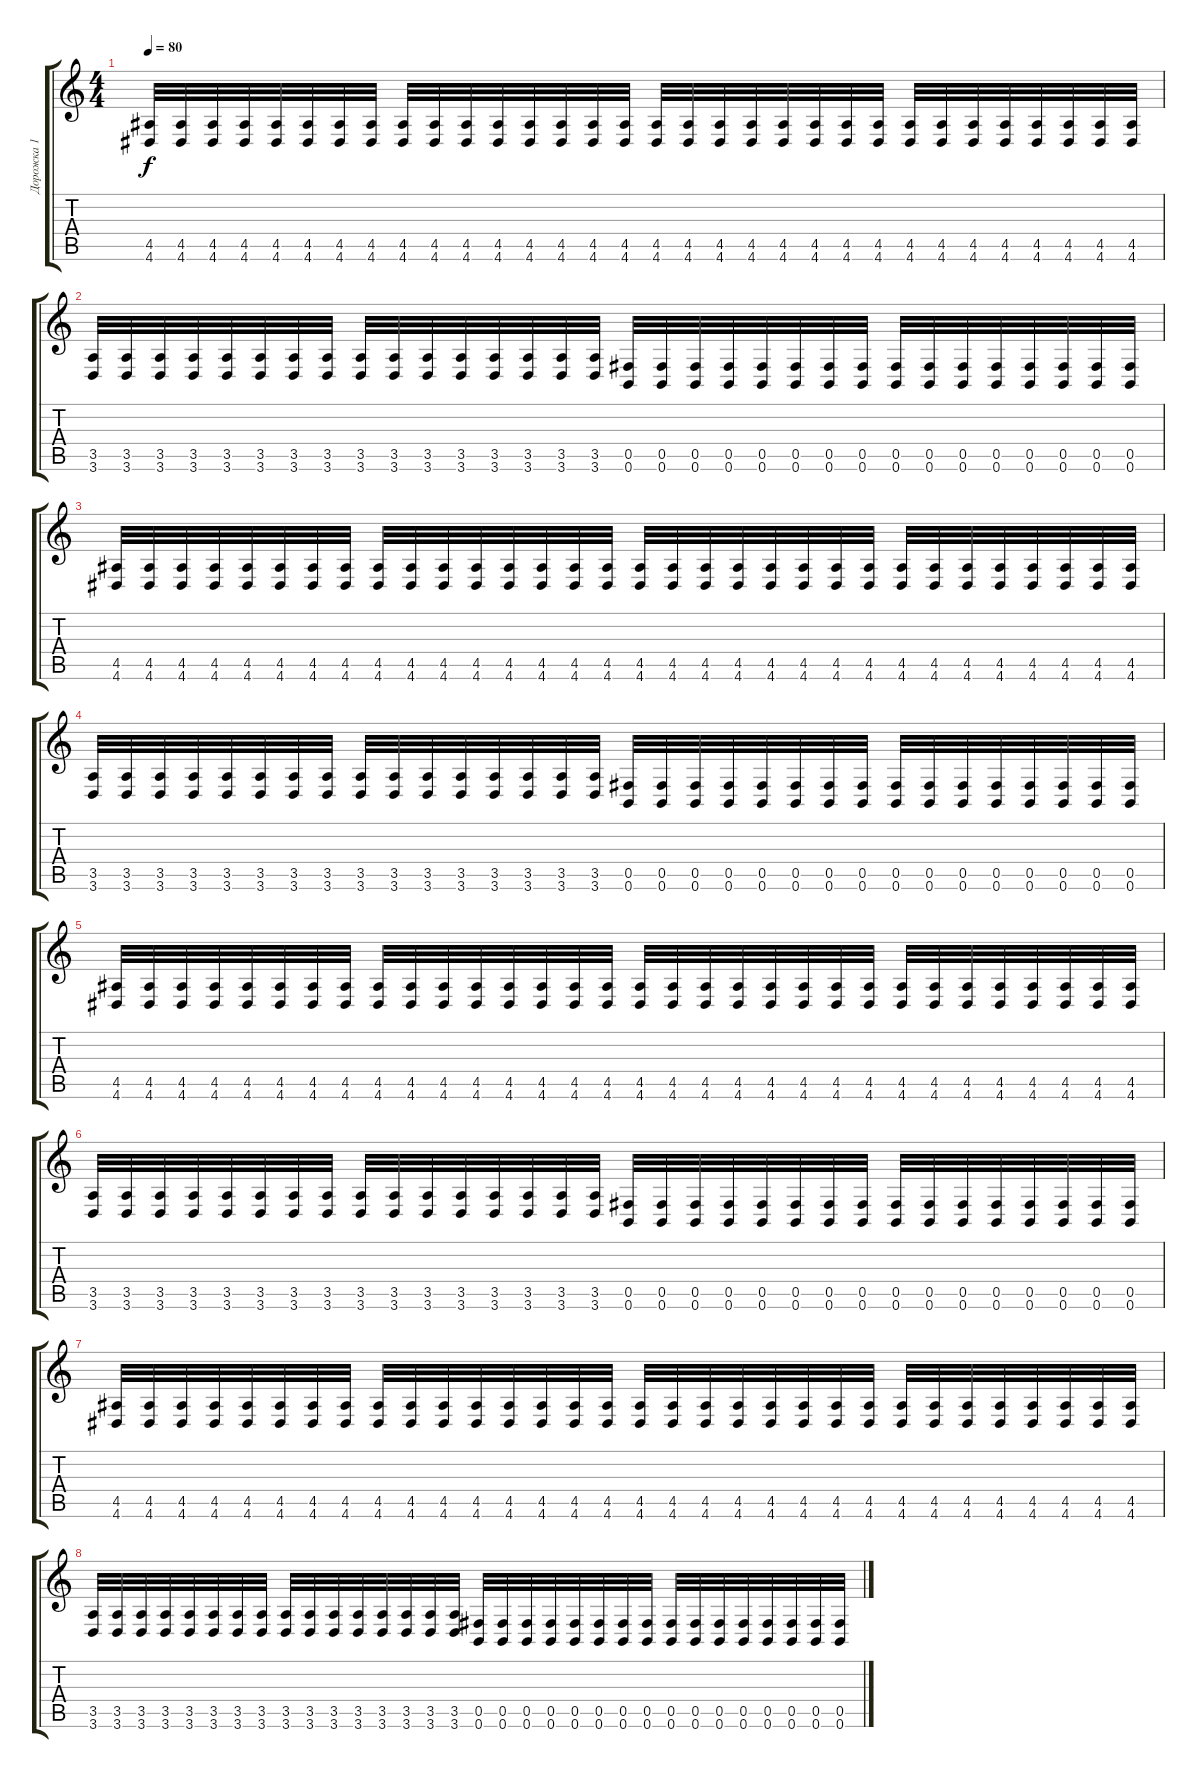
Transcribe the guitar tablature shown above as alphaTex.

\track ("Дорожка 1" "Дорожка 1") {instrument distortionguitar}
\staff {score tabs}
\tuning (Db4 Ab3 E3 B2 Gb2 B1) {hide}
\ts (4 4)
\tempo 80
\clef g2
\ks c
(4.5 4.6).32{dy f balance 16} (4.5 4.6).32 (4.5 4.6).32 (4.5 4.6).32 (4.5 4.6).32 (4.5 4.6).32 (4.5 4.6).32 (4.5 4.6).32 (4.5 4.6).32 (4.5 4.6).32 (4.5 4.6).32 (4.5 4.6).32 (4.5 4.6).32 (4.5 4.6).32 (4.5 4.6).32 (4.5 4.6).32 (4.5 4.6).32 (4.5 4.6).32 (4.5 4.6).32 (4.5 4.6).32 (4.5 4.6).32 (4.5 4.6).32 (4.5 4.6).32 (4.5 4.6).32 (4.5 4.6).32 (4.5 4.6).32 (4.5 4.6).32 (4.5 4.6).32 (4.5 4.6).32 (4.5 4.6).32 (4.5 4.6).32 (4.5 4.6).32 |
(3.5 3.6).32 (3.5 3.6).32 (3.5 3.6).32 (3.5 3.6).32 (3.5 3.6).32 (3.5 3.6).32 (3.5 3.6).32 (3.5 3.6).32 (3.5 3.6).32 (3.5 3.6).32 (3.5 3.6).32 (3.5 3.6).32 (3.5 3.6).32 (3.5 3.6).32 (3.5 3.6).32 (3.5 3.6).32 (0.5 0.6).32 (0.5 0.6).32 (0.5 0.6).32 (0.5 0.6).32 (0.5 0.6).32 (0.5 0.6).32 (0.5 0.6).32 (0.5 0.6).32 (0.5 0.6).32 (0.5 0.6).32 (0.5 0.6).32 (0.5 0.6).32 (0.5 0.6).32 (0.5 0.6).32 (0.5 0.6).32 (0.5 0.6).32 |
(4.5 4.6).32 (4.5 4.6).32 (4.5 4.6).32 (4.5 4.6).32 (4.5 4.6).32 (4.5 4.6).32 (4.5 4.6).32 (4.5 4.6).32 (4.5 4.6).32 (4.5 4.6).32 (4.5 4.6).32 (4.5 4.6).32 (4.5 4.6).32 (4.5 4.6).32 (4.5 4.6).32 (4.5 4.6).32 (4.5 4.6).32 (4.5 4.6).32 (4.5 4.6).32 (4.5 4.6).32 (4.5 4.6).32 (4.5 4.6).32 (4.5 4.6).32 (4.5 4.6).32 (4.5 4.6).32 (4.5 4.6).32 (4.5 4.6).32 (4.5 4.6).32 (4.5 4.6).32 (4.5 4.6).32 (4.5 4.6).32 (4.5 4.6).32 |
(3.5 3.6).32 (3.5 3.6).32 (3.5 3.6).32 (3.5 3.6).32 (3.5 3.6).32 (3.5 3.6).32 (3.5 3.6).32 (3.5 3.6).32 (3.5 3.6).32 (3.5 3.6).32 (3.5 3.6).32 (3.5 3.6).32 (3.5 3.6).32 (3.5 3.6).32 (3.5 3.6).32 (3.5 3.6).32 (0.5 0.6).32 (0.5 0.6).32 (0.5 0.6).32 (0.5 0.6).32 (0.5 0.6).32 (0.5 0.6).32 (0.5 0.6).32 (0.5 0.6).32 (0.5 0.6).32 (0.5 0.6).32 (0.5 0.6).32 (0.5 0.6).32 (0.5 0.6).32 (0.5 0.6).32 (0.5 0.6).32 (0.5 0.6).32 |
(4.5 4.6).32 (4.5 4.6).32 (4.5 4.6).32 (4.5 4.6).32 (4.5 4.6).32 (4.5 4.6).32 (4.5 4.6).32 (4.5 4.6).32 (4.5 4.6).32 (4.5 4.6).32 (4.5 4.6).32 (4.5 4.6).32 (4.5 4.6).32 (4.5 4.6).32 (4.5 4.6).32 (4.5 4.6).32 (4.5 4.6).32 (4.5 4.6).32 (4.5 4.6).32 (4.5 4.6).32 (4.5 4.6).32 (4.5 4.6).32 (4.5 4.6).32 (4.5 4.6).32 (4.5 4.6).32 (4.5 4.6).32 (4.5 4.6).32 (4.5 4.6).32 (4.5 4.6).32 (4.5 4.6).32 (4.5 4.6).32 (4.5 4.6).32 |
(3.5 3.6).32 (3.5 3.6).32 (3.5 3.6).32 (3.5 3.6).32 (3.5 3.6).32 (3.5 3.6).32 (3.5 3.6).32 (3.5 3.6).32 (3.5 3.6).32 (3.5 3.6).32 (3.5 3.6).32 (3.5 3.6).32 (3.5 3.6).32 (3.5 3.6).32 (3.5 3.6).32 (3.5 3.6).32 (0.5 0.6).32 (0.5 0.6).32 (0.5 0.6).32 (0.5 0.6).32 (0.5 0.6).32 (0.5 0.6).32 (0.5 0.6).32 (0.5 0.6).32 (0.5 0.6).32 (0.5 0.6).32 (0.5 0.6).32 (0.5 0.6).32 (0.5 0.6).32 (0.5 0.6).32 (0.5 0.6).32 (0.5 0.6).32 |
(4.5 4.6).32 (4.5 4.6).32 (4.5 4.6).32 (4.5 4.6).32 (4.5 4.6).32 (4.5 4.6).32 (4.5 4.6).32 (4.5 4.6).32 (4.5 4.6).32 (4.5 4.6).32 (4.5 4.6).32 (4.5 4.6).32 (4.5 4.6).32 (4.5 4.6).32 (4.5 4.6).32 (4.5 4.6).32 (4.5 4.6).32 (4.5 4.6).32 (4.5 4.6).32 (4.5 4.6).32 (4.5 4.6).32 (4.5 4.6).32 (4.5 4.6).32 (4.5 4.6).32 (4.5 4.6).32 (4.5 4.6).32 (4.5 4.6).32 (4.5 4.6).32 (4.5 4.6).32 (4.5 4.6).32 (4.5 4.6).32 (4.5 4.6).32 |
(3.5 3.6).32 (3.5 3.6).32 (3.5 3.6).32 (3.5 3.6).32 (3.5 3.6).32 (3.5 3.6).32 (3.5 3.6).32 (3.5 3.6).32 (3.5 3.6).32 (3.5 3.6).32 (3.5 3.6).32 (3.5 3.6).32 (3.5 3.6).32 (3.5 3.6).32 (3.5 3.6).32 (3.5 3.6).32 (0.5 0.6).32 (0.5 0.6).32 (0.5 0.6).32 (0.5 0.6).32 (0.5 0.6).32 (0.5 0.6).32 (0.5 0.6).32 (0.5 0.6).32 (0.5 0.6).32 (0.5 0.6).32 (0.5 0.6).32 (0.5 0.6).32 (0.5 0.6).32 (0.5 0.6).32 (0.5 0.6).32 (0.5 0.6).32
